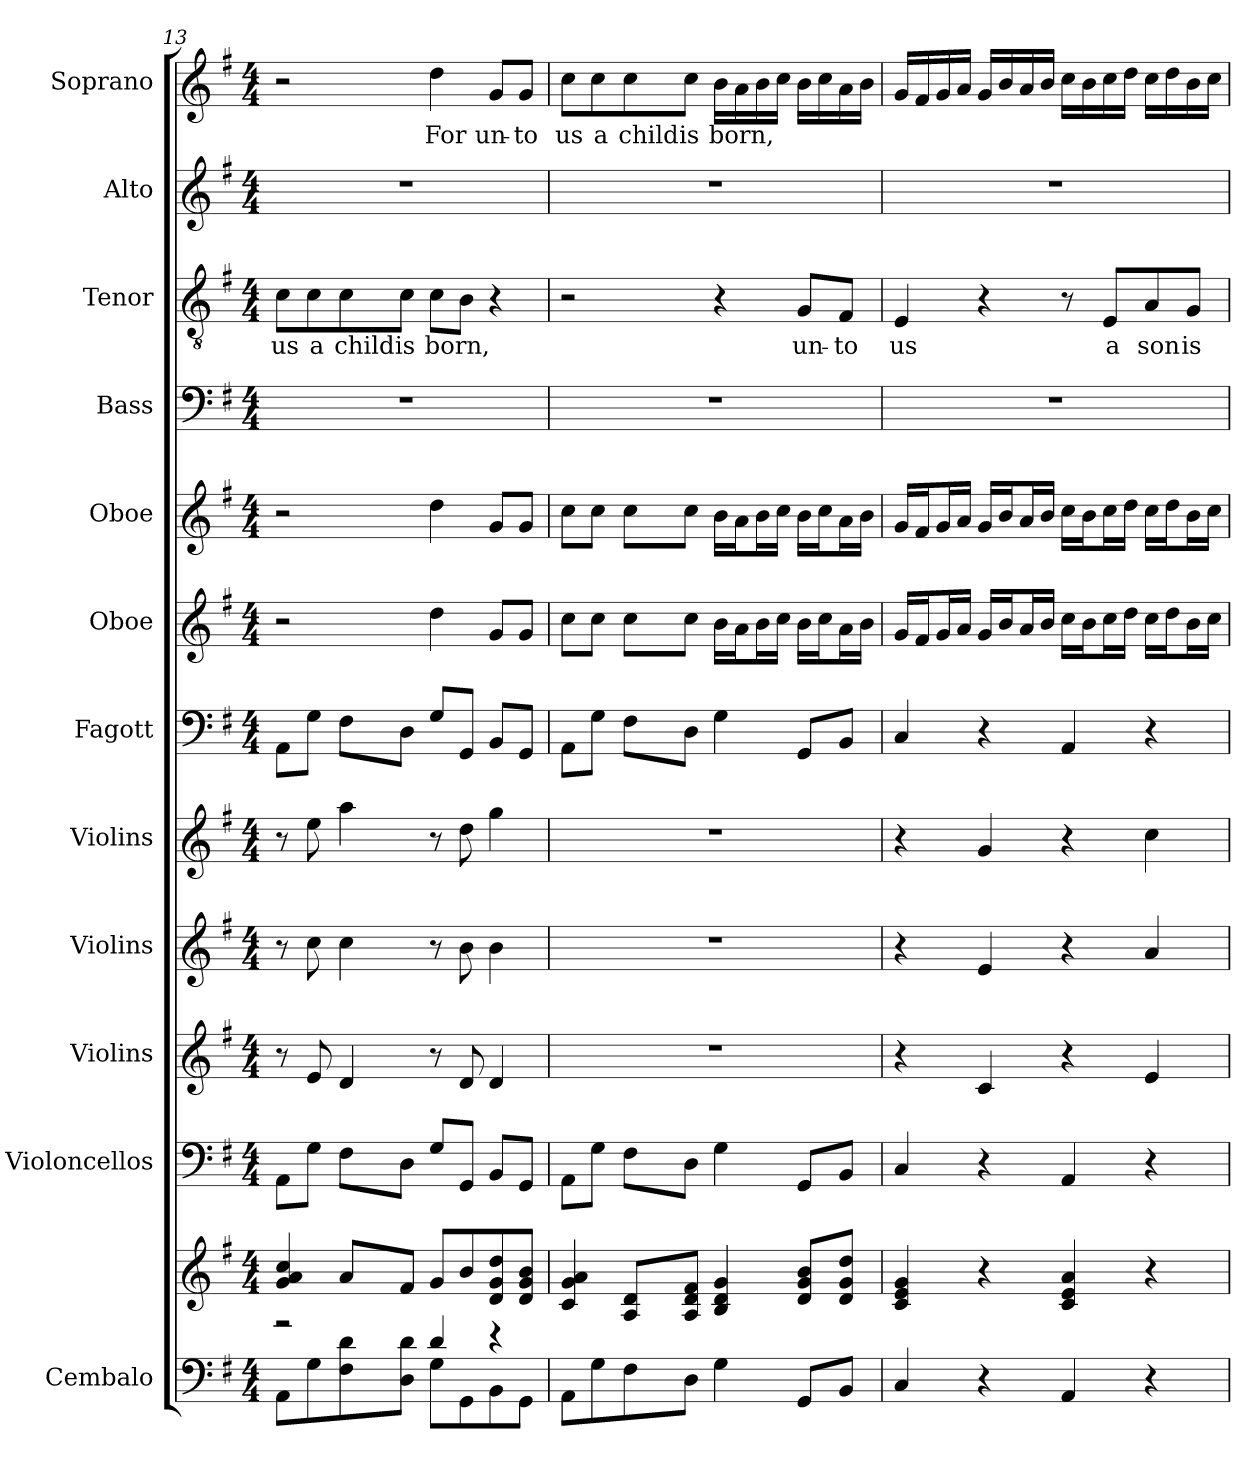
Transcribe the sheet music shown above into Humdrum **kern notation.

**kern	**kern	**kern	**kern	**kern	**kern	**kern	**kern	**kern	**kern	**kern	**text	**kern	**kern	**text
*part12	*part12	*part11	*part10	*part9	*part8	*part7	*part6	*part5	*part4	*part3	*part3	*part2	*part1	*part1
*staff13	*staff12	*staff11	*staff10	*staff9	*staff8	*staff7	*staff6	*staff5	*staff4	*staff3	*staff3	*staff2	*staff1	*staff1
*I"Cembalo	*	*I"Violoncellos	*I"Violins	*I"Violins	*I"Violins	*I"Fagott	*I"Oboe	*I"Oboe	*I"Bass	*I"Tenor	*	*I"Alto	*I"Soprano	*
*	*	*I'Vcs.	*I'Vlns.	*I'Vlns.	*I'Vlns.	*I'Fag.	*I'Ob.	*I'Ob.	*I'B.	*I'T.	*	*I'A.	*I'S.	*
*clefF4	*clefG2	*clefF4	*clefG2	*clefG2	*clefG2	*clefF4	*clefG2	*clefG2	*clefF4	*clefGv2	*	*clefG2	*clefG2	*
*k[f#]	*k[f#]	*k[f#]	*k[f#]	*k[f#]	*k[f#]	*k[f#]	*k[f#]	*k[f#]	*k[f#]	*k[f#]	*	*k[f#]	*k[f#]	*
*M4/4	*M4/4	*M4/4	*M4/4	*M4/4	*M4/4	*M4/4	*M4/4	*M4/4	*M4/4	*M4/4	*	*M4/4	*M4/4	*
=13	=13	=13	=13	=13	=13	=13	=13	=13	=13	=13	=13	=13	=13	=13
*^	*	*	*	*	*	*	*	*	*	*	*	*	*	*
!	!	!	!	!	!	!	!	!	!	!	!	!LO:LY:b	!	!	!
2r	8AA\L	4g/ 4a/ 4cc/	8AA\L	8r	8r	8r	8AA\L	2r	2r	1r	8c\L	us	1r	2r	.
!	!	!	!	!	!	!	!	!	!	!	!	!LO:LY:b	!	!	!
.	8G\	.	8G\J	8e/	8cc\	8ee\	8G\J	.	.	.	8c\	a	.	.	.
!	!	!	!	!	!	!	!	!	!	!	!	!LO:LY:b	!	!	!
.	8F#\ 8d\	8a/L	8F#\L	4d/	4cc\	4aa\	8F#\L	.	.	.	8c\	child	.	.	.
!	!	!	!	!	!	!	!	!	!	!	!	!LO:LY:b	!	!	!
.	8D\ 8d\J	8f#/J	8D\J	.	.	.	8D\J	.	.	.	8c\J	is	.	.	.
!	!	!	!	!	!	!	!	!	!	!	!	!LO:LY:b	!	!	!LO:LY:b
4d/	8G\L	8g/L	8G/L	8r	8r	8r	8G/L	4dd\	4dd\	.	8c\L	born,	.	4dd\	For
.	8GG\	8b/	8GG/J	8d/	8b\	8dd\	8GG/J	.	.	.	8B\J	.	.	.	.
!	!	!	!	!	!	!	!	!	!	!	!	!	!	!	!LO:LY:b
4r	8BB\	8d/ 8g/ 8dd/	8BB/L	4d/	4b\	4gg\	8BB/L	8g/L	8g/L	.	4r	.	.	8g/L	un-
!	!	!	!	!	!	!	!	!	!	!	!	!	!	!	!LO:LY:b
.	8GG\J	8d/ 8g/ 8b/J	8GG/J	.	.	.	8GG/J	8g/J	8g/J	.	.	.	.	8g/J	-to
!!LO:LB:g=z
=14	=14	=14	=14	=14	=14	=14	=14	=14	=14	=14	=14	=14	=14	=14	=14
!	!	!	!	!	!	!	!	!	!	!	!	!	!	!	!LO:LY:b
*v	*v	*	*	*	*	*	*	*	*	*	*	*	*	*	*
8AA\L	4c/ 4g/ 4a/	8AA\L	1r	1r	1r	8AA\L	8cc\L	8cc\L	1r	2r	.	1r	8cc\L	us
!	!	!	!	!	!	!	!	!	!	!	!	!	!	!LO:LY:b
8G\	.	8G\J	.	.	.	8G\J	8cc\J	8cc\J	.	.	.	.	8cc\	a
!	!	!	!	!	!	!	!	!	!	!	!	!	!	!LO:LY:b
8F#\	8A/ 8d/L	8F#\L	.	.	.	8F#\L	8cc\L	8cc\L	.	.	.	.	8cc\	child
!	!	!	!	!	!	!	!	!	!	!	!	!	!	!LO:LY:b
8D\J	8A/ 8d/ 8f#/J	8D\J	.	.	.	8D\J	8cc\J	8cc\J	.	.	.	.	8cc\J	is
!	!	!	!	!	!	!	!	!	!	!	!	!	!	!LO:LY:b
4G\	4B/ 4d/ 4g/	4G\	.	.	.	4G\	16b\LL	16b\LL	.	4r	.	.	16b\LL	born,
.	.	.	.	.	.	.	16a\J	16a\J	.	.	.	.	16a\	.
.	.	.	.	.	.	.	16b\L	16b\L	.	.	.	.	16b\	.
.	.	.	.	.	.	.	16cc\JJ	16cc\JJ	.	.	.	.	16cc\JJ	.
!	!	!	!	!	!	!	!	!	!	!	!LO:LY:b	!	!	!
8GG/L	8d/ 8g/ 8b/L	8GG/L	.	.	.	8GG/L	16b\LL	16b\LL	.	8G/L	un-	.	16b\LL	.
.	.	.	.	.	.	.	16cc\J	16cc\J	.	.	.	.	16cc\	.
!	!	!	!	!	!	!	!	!	!	!	!LO:LY:b	!	!	!
8BB/J	8d/ 8g/ 8dd/J	8BB/J	.	.	.	8BB/J	16a\L	16a\L	.	8F#/J	-to	.	16a\	.
.	.	.	.	.	.	.	16b\JJ	16b\JJ	.	.	.	.	16b\JJ	.
=15	=15	=15	=15	=15	=15	=15	=15	=15	=15	=15	=15	=15	=15	=15
!	!	!	!	!	!	!	!	!	!	!	!LO:LY:b	!	!	!
4C/	4c/ 4e/ 4g/	4C/	4r	4r	4r	4C/	16g/LL	16g/LL	1r	4E/	us	1r	16g/LL	.
.	.	.	.	.	.	.	16f#/J	16f#/J	.	.	.	.	16f#/	.
.	.	.	.	.	.	.	16g/L	16g/L	.	.	.	.	16g/	.
.	.	.	.	.	.	.	16a/JJ	16a/JJ	.	.	.	.	16a/JJ	.
4r	4r	4r	4c/	4e/	4g/	4r	16g/LL	16g/LL	.	4r	.	.	16g/LL	.
.	.	.	.	.	.	.	16b/J	16b/J	.	.	.	.	16b/	.
.	.	.	.	.	.	.	16a/L	16a/L	.	.	.	.	16a/	.
.	.	.	.	.	.	.	16b/JJ	16b/JJ	.	.	.	.	16b/JJ	.
4AA/	4c/ 4e/ 4a/	4AA/	4r	4r	4r	4AA/	16cc\LL	16cc\LL	.	8r	.	.	16cc\LL	.
.	.	.	.	.	.	.	16b\J	16b\J	.	.	.	.	16b\	.
!	!	!	!	!	!	!	!	!	!	!	!LO:LY:b	!	!	!
.	.	.	.	.	.	.	16cc\L	16cc\L	.	8E/L	a	.	16cc\	.
.	.	.	.	.	.	.	16dd\JJ	16dd\JJ	.	.	.	.	16dd\JJ	.
!	!	!	!	!	!	!	!	!	!	!	!LO:LY:b	!	!	!
4r	4r	4r	4e/	4a/	4cc\	4r	16cc\LL	16cc\LL	.	8A/	son	.	16cc\LL	.
.	.	.	.	.	.	.	16dd\J	16dd\J	.	.	.	.	16dd\	.
!	!	!	!	!	!	!	!	!	!	!	!LO:LY:b	!	!	!
.	.	.	.	.	.	.	16b\L	16b\L	.	8G/J	is	.	16b\	.
.	.	.	.	.	.	.	16cc\JJ	16cc\JJ	.	.	.	.	16cc\JJ	.
=	=	=	=	=	=	=	=	=	=	=	=	=	=	=
*-	*-	*-	*-	*-	*-	*-	*-	*-	*-	*-	*-	*-	*-	*-
